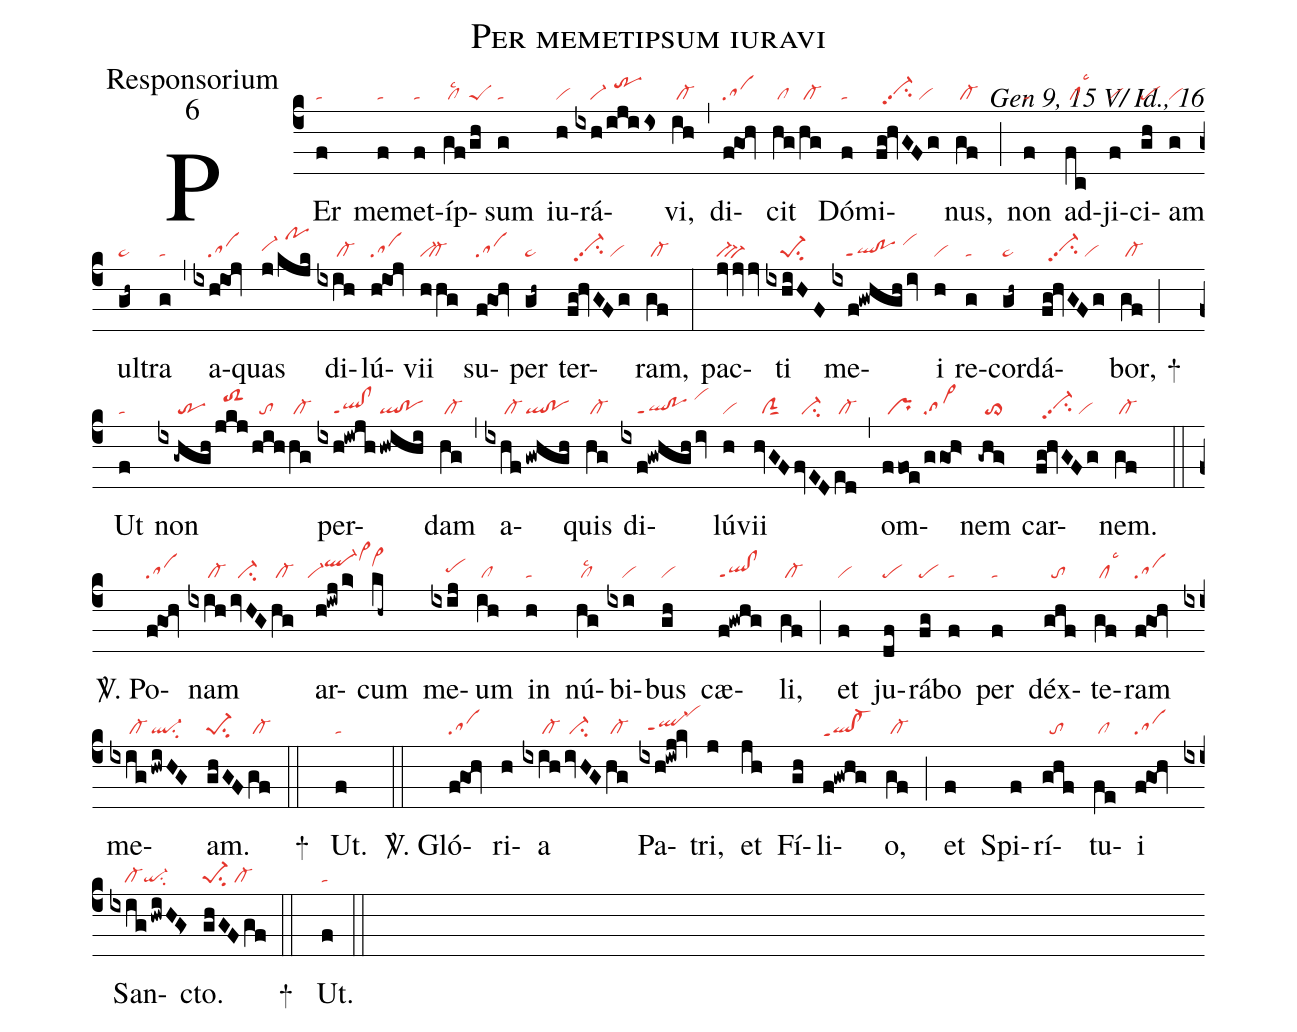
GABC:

name:Per memetipsum iuravi;
office-part:Responsorium;
mode:6;
commentary:Gen 9, 15 V/ Id., 16;
nabc-lines:1;
%%
(c4)PEr(f|ta) me(f|ta)met(f|ta)íp(gf|/cllsc2|/gh|peS)sum(g|ta) iu(h|vi)rá(ixh|////vi-|/ijiis|//trhj)vi,(ih|/cl-) (,) di(f!goh|sa)cit(hg|/cl|/hg|/cl-) Dó(f|ta)mi(fg!hvGFg|//vi-hhpp2su2/vi)nus,(gf|/cl-) (;) non(f|ta) ad(fc|/cllsc3)ji(f|vi)ci(gh|pe)am(g|vi) ul(gh~|pe~)tra(g|ta) (,) a(ixh!ioj|////sa)quas(j|vi-hh|/kjk|//pohl) di(ixih|/////cl-)lú(h!ioj|sa)v{ii}(hhg|vi-``cl-) su(f!goh|sa)per(gh~|pe~) ter(fg!hvGFg|//vi-hhpp2su2/vi)ram,(gf|/cl-) (:) pac(jvjvjv|tv-)ti(ixhiHF|////pe-1su2) me(ixf!gwhgh/iv|///ql!poppt1/vihj)i(h|vi) re(g|ta)cor(gh~|pe~)dá(fg!hvGFg|//vi-hhpp2su2/vi)bor,(gf|/cl-) (;)
+() Ut(f|ta) non(ix-ghgh|/////tr|/jkj|//toS2hj|/hih|//to|hg|/cl-) per(ixh!iwjh|////ql!clppt1|/hwihi|ql!po)dam(hg|/cl-) (,) a(ixhf|/////cl-|!gwhgh|ql!po)quis(hg|/cl-) di(ixf!gwhgh/iv|////ql!poppt1/vihk)lú(h|vi)v{ii}(hvGF|//ciG|fvED|//ci-|ed|/cl-) (,) om(ffoe|/pr|/ggo!h>|sa>)nem(-ghg>|//to>) car(fg!hvGFg|//vi-hhpp2su2/vi)nem.(gf|/cl-) (::)

<sp>V/</sp>. Po(f!goh|sa)nam(ixih|/////cl-|/ivHG|//ci-|hg|/cl-) ar(h!iwj/k>|``vi-ql-hjvi>hl)cum(kh~|cl~hj) me(ixij|////pehh)um(ih|/cl) in(h|ta) nú(hg|/cllsc2)bi(ixi|////vi)bus(gh|vi) cæ(f!gwhg|ql!clppt1)li,(gf|/cl-) (;) et(f|vi) ju(df|pe)rá(fg|pe)bo(f|ta) per(f|ta) déx(ghf|//to)te(gf|/cllsc3)ram(f!goh|sa) me(ixig|/////cl-|!hwiHG|ql-su2)am.(ghGF|pe-1su2|gf|/cl-) (::)
+() Ut.(f|ta) (::)

<sp>V/</sp>. Gló(f!go1!hv|sa)ri(h)a(ixih|/////cl-|ivHG|/ci-|hg|/cl-) Pa(ixh!iwj!kv|//ql-hgppt1`vihl)tri,(j)
et(jh) Fí(gh)li(f!gwhg|qlhe!cl-heppt1)o,(gf|/cl-) (;)
et(f) Spi(f)rí(ghf|//to)tu(fe|/cl)i(f!go1!hv|sa) San(ixighwiHG>|////cl-qi-su2)cto.(ghGFgf|pe-1su2/cl-) (::)
+() Ut.(f|ta) (::)
